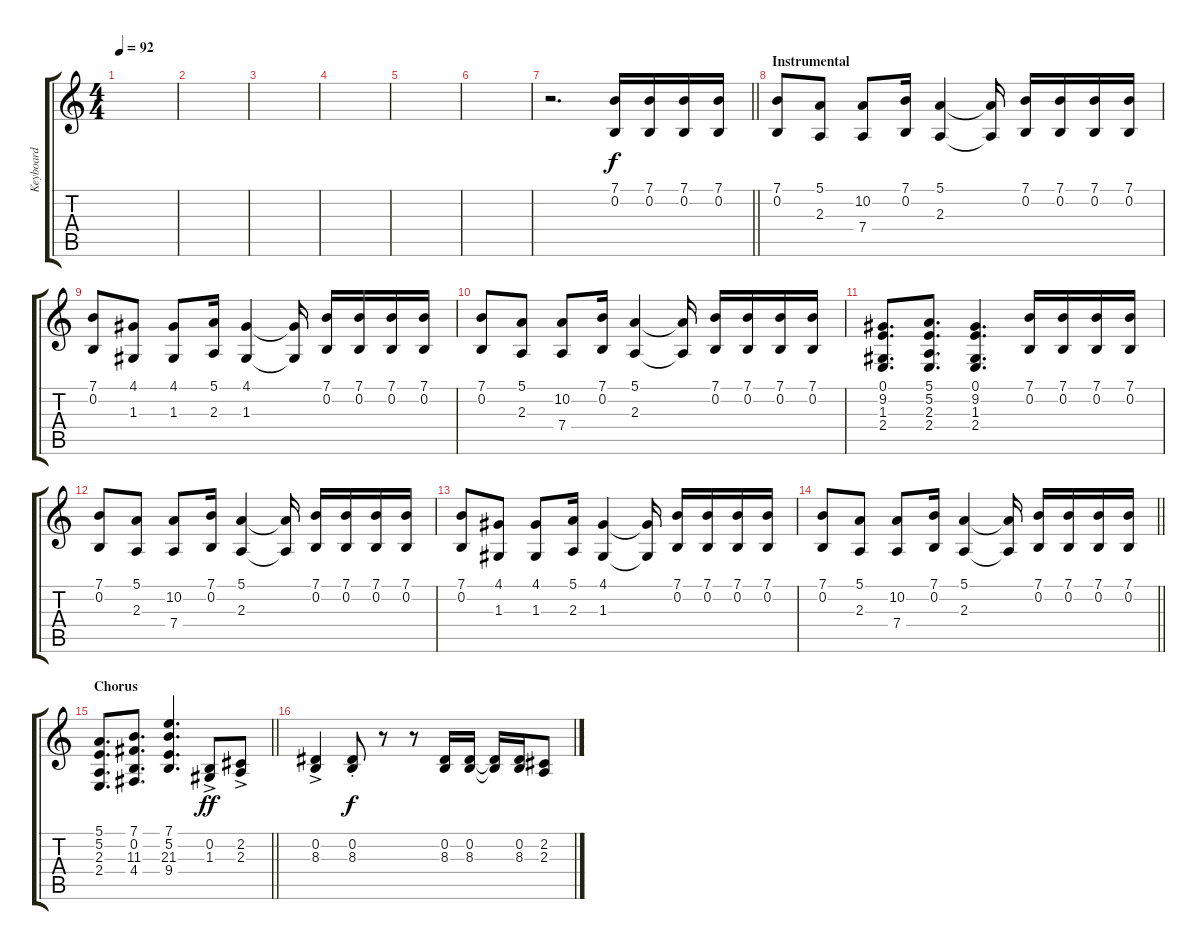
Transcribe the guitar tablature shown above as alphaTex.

\track ("Keyboard" "Keyboard") {instrument electricgrandpiano}
\staff {score tabs}
\tuning (E4 B3 G3 D3 A2 E2) {hide}
\ts (4 4)
\tempo 92
\clef g2
\ks c
|
|
|
|
|
|
\barLineRight lightlight
r.2{d} (7.1 0.2).16{volume 16 instrument electricgrandpiano} (7.1 0.2).16 (7.1 0.2).16 (7.1 0.2).16 |
\section ("" "Instrumental")
(7.1 0.2).8 (5.1 2.3).8 (10.2 7.4).8 (7.1 0.2).16 (5.1 2.3).4 (5.1{t} 2.3{t}).16 (7.1 0.2).16 (7.1 0.2).16 (7.1 0.2).16 (7.1 0.2).16 |
(7.1 0.2).8 (4.1 1.3).8 (4.1 1.3).8 (5.1 2.3).16 (4.1 1.3).4 (4.1{t} 1.3{t}).16 (7.1 0.2).16 (7.1 0.2).16 (7.1 0.2).16 (7.1 0.2).16 |
(7.1 0.2).8 (5.1 2.3).8 (10.2 7.4).8 (7.1 0.2).16 (5.1 2.3).4 (5.1{t} 2.3{t}).16 (7.1 0.2).16 (7.1 0.2).16 (7.1 0.2).16 (7.1 0.2).16 |
(0.1 9.2 1.3 2.4).8{d} (5.1 5.2 2.3 2.4).8{d} (0.1 9.2 1.3 2.4).4{d} (7.1 0.2).16{volume 16 instrument electricgrandpiano} (7.1 0.2).16 (7.1 0.2).16 (7.1 0.2).16 |
(7.1 0.2).8 (5.1 2.3).8 (10.2 7.4).8 (7.1 0.2).16 (5.1 2.3).4 (5.1{t} 2.3{t}).16 (7.1 0.2).16 (7.1 0.2).16 (7.1 0.2).16 (7.1 0.2).16 |
(7.1 0.2).8 (4.1 1.3).8 (4.1 1.3).8 (5.1 2.3).16 (4.1 1.3).4 (4.1{t} 1.3{t}).16 (7.1 0.2).16 (7.1 0.2).16 (7.1 0.2).16 (7.1 0.2).16 |
\barLineRight lightlight
(7.1 0.2).8 (5.1 2.3).8 (10.2 7.4).8 (7.1 0.2).16 (5.1 2.3).4 (5.1{t} 2.3{t}).16 (7.1 0.2).16 (7.1 0.2).16 (7.1 0.2).16 (7.1 0.2).16 |
\section ("" "Chorus")
\barLineRight lightlight
(5.1 5.2 2.3 2.4).8{d} (7.1 0.2 11.3 4.4).8{d} (7.1 5.2 21.3 9.4).4{d} (0.2{ac} 1.3{ac}).8{dy ff volume 16 instrument electricgrandpiano} (2.2{ac} 2.3{ac}).8 |
(0.2{ac} 8.3{ac}).4 (0.2{st} 8.3{st}).8{dy f} r.8 r.8 (0.2 8.3).16 (0.2 8.3).16 (0.2{t} 8.3{t}).16 (0.2 8.3).16 (2.2 2.3).8
